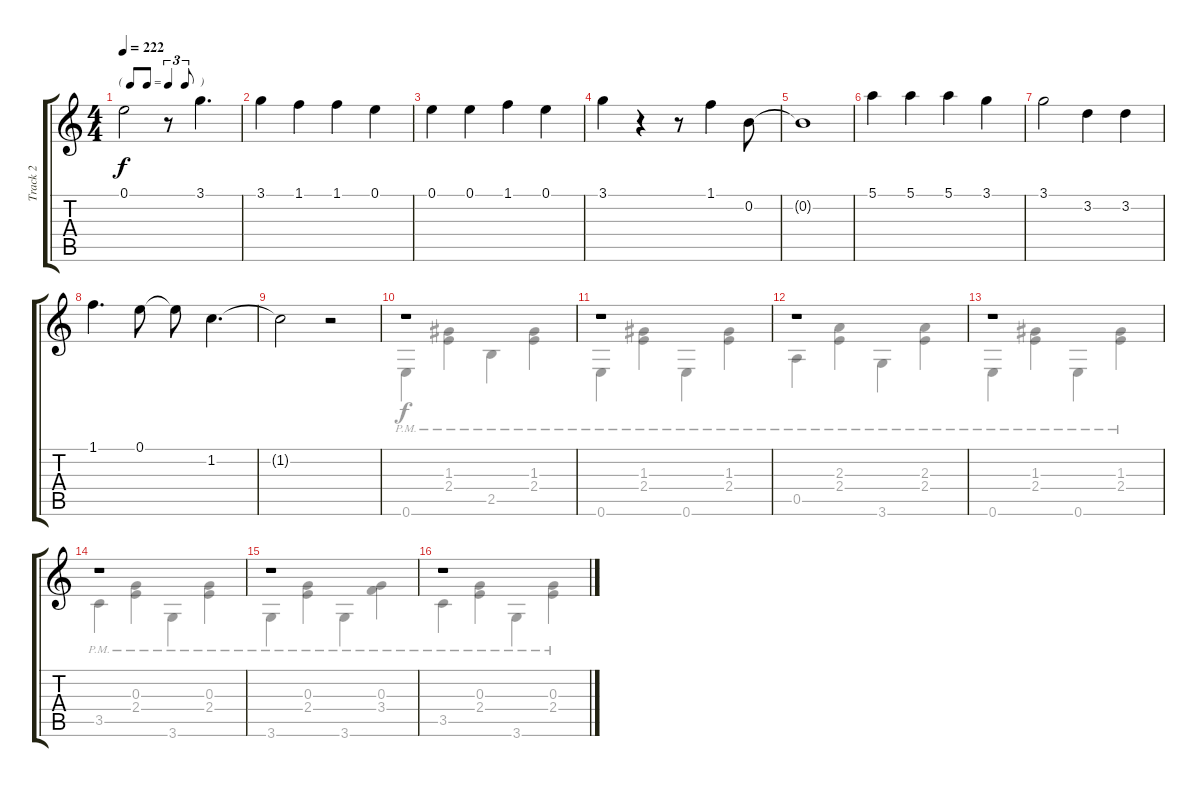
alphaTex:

\track ("Track 2" "Track 2") {instrument electricguitarjazz}
\staff {score tabs}
\tuning (E4 B3 G3 D3 A2 E2) {hide}
\voice
\ts (4 4)
\tf triplet8th
\tempo 222
\clef g2
\ks c
0.1.2{dy f} r.8 3.1.4{d} |
3.1.4 1.1.4 1.1.4 0.1.4 |
0.1.4 0.1.4 1.1.4 0.1.4 |
3.1.4 r.4 r.8 1.1.4 0.2.8 |
0.2{t}.1 |
5.1.4 5.1.4 5.1.4 3.1.4 |
3.1.2 3.2.4 3.2.4 |
1.1.4{d} 0.1.8 0.1{t}.8 1.2.4{d} |
1.2{t}.2 r.2 |
r.1 |
r.1 |
r.1 |
r.1 |
r.1 |
r.1 |
r.1
\voice
\clef g2
\ottava regular
\simile none
\ks c
|
|
|
|
|
|
|
|
|
0.6{pm}.4 (1.3{pm} 2.4{pm}).4 2.5{pm}.4 (1.3{pm} 2.4{pm}).4 |
0.6{pm}.4 (1.3{pm} 2.4{pm}).4 0.6{pm}.4 (1.3{pm} 2.4{pm}).4 |
0.5{pm}.4 (2.3{pm} 2.4{pm}).4 3.6{pm}.4 (2.3{pm} 2.4{pm}).4 |
0.6{pm}.4 (1.3{pm} 2.4).4 0.6{pm}.4 (1.3{pm} 2.4{pm}).4 |
3.5{pm}.4 (0.3{pm} 2.4{pm}).4 3.6{pm}.4 (0.3{pm} 2.4{pm}).4 |
3.6{pm}.4 (0.3{pm} 2.4{pm}).4 3.6{pm}.4 (0.3{pm} 3.4{pm}).4 |
3.5{pm}.4 (0.3{pm} 2.4{pm}).4 3.6{pm}.4 (0.3{pm} 2.4{pm}).4
